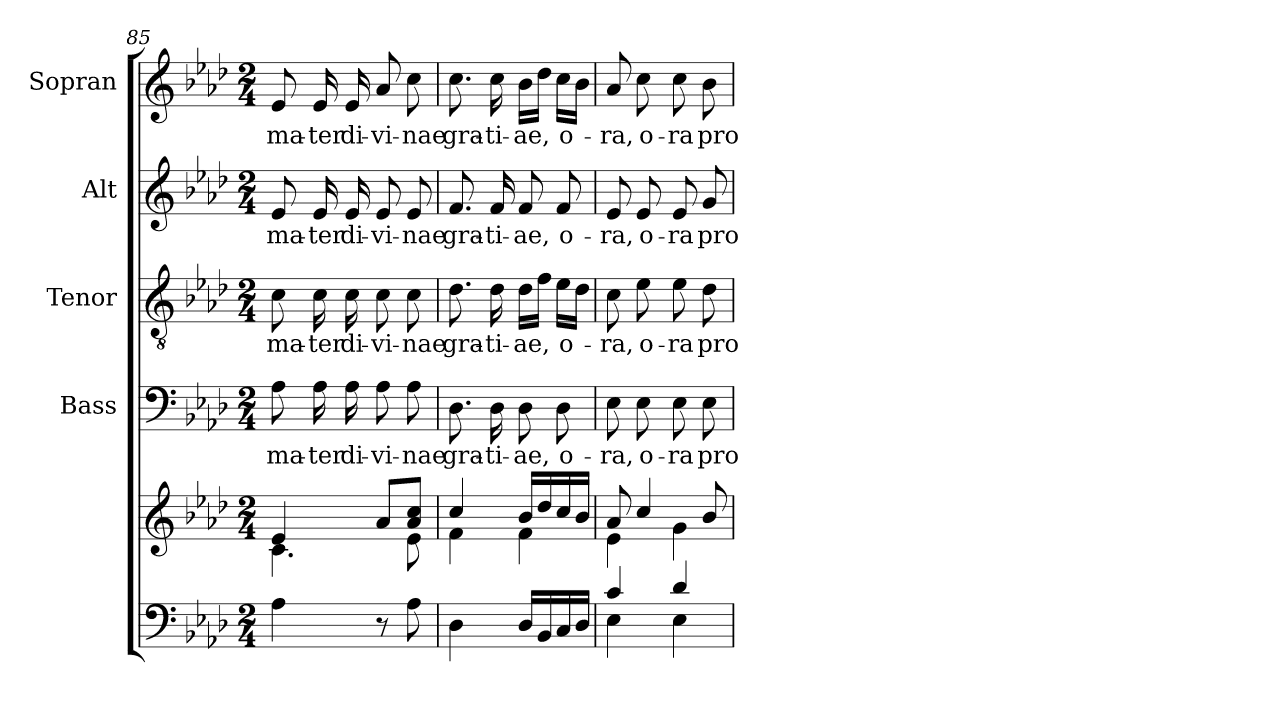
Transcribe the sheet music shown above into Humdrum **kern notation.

**kern	**kern	**kern	**text	**kern	**text	**kern	**text	**kern	**text
*part5	*part5	*part4	*part4	*part3	*part3	*part2	*part2	*part1	*part1
*staff6	*staff5	*staff4	*staff4	*staff3	*staff3	*staff2	*staff2	*staff1	*staff1
*	*	*I"Bass	*	*I"Tenor	*	*I"Alt	*	*I"Sopran	*
*	*	*I'B.	*	*I'T.	*	*I'A.	*	*I'S.	*
*clefF4	*clefG2	*clefF4	*	*clefGv2	*	*clefG2	*	*clefG2	*
*k[b-e-a-d-]	*k[b-e-a-d-]	*k[b-e-a-d-]	*	*k[b-e-a-d-]	*	*k[b-e-a-d-]	*	*k[b-e-a-d-]	*
*A-:	*A-:	*A-:	*	*A-:	*	*A-:	*	*A-:	*
*M2/4	*M2/4	*M2/4	*	*M2/4	*	*M2/4	*	*M2/4	*
=85	=85	=85	=85	=85	=85	=85	=85	=85	=85
*	*^	*	*	*	*	*	*	*	*
!	!	!	!	!LO:LY:b	!	!LO:LY:b	!	!LO:LY:b	!	!LO:LY:b
4A-\	4e-/	4.c\	8A-\	ma-	8c\	ma-	8e-/	ma-	8e-/	ma-
!	!	!	!	!LO:LY:b	!	!LO:LY:b	!	!LO:LY:b	!	!LO:LY:b
.	.	.	16A-\	-ter	16c\	-ter	16e-/	-ter	16e-/	-ter
!	!	!	!	!LO:LY:b	!	!LO:LY:b	!	!LO:LY:b	!	!LO:LY:b
.	.	.	16A-\	di-	16c\	di-	16e-/	di-	16e-/	di-
!	!	!	!	!LO:LY:b	!	!LO:LY:b	!	!LO:LY:b	!	!LO:LY:b
8r	8a-/L	.	8A-\	-vi-	8c\	-vi-	8e-/	-vi-	8a-/	-vi-
!	!	!	!	!LO:LY:b	!	!LO:LY:b	!	!LO:LY:b	!	!LO:LY:b
8A-\	8a-/ 8cc/J	8e-\	8A-\	-nae	8c\	-nae	8e-/	-nae	8cc\	-nae
!!LO:LB:g=z
=86	=86	=86	=86	=86	=86	=86	=86	=86	=86	=86
!	!	!	!	!LO:LY:b	!	!LO:LY:b	!	!LO:LY:b	!	!LO:LY:b
4D-\	4cc/	4f\	8.D-\	gra-	8.d-\	gra-	8.f/	gra-	8.cc\	gra-
!	!	!	!	!LO:LY:b	!	!LO:LY:b	!	!LO:LY:b	!	!LO:LY:b
.	.	.	16D-\	-ti-	16d-\	-ti-	16f/	-ti-	16cc\	-ti-
!	!	!	!	!LO:LY:b	!	!LO:LY:b	!	!LO:LY:b	!	!LO:LY:b
16D-/LL	16b-/LL	4f\	8D-\	-ae,	16d-\LL	-ae,	8f/	-ae,	16b-\LL	-ae,
16BB-/	16dd-/	.	.	.	16f\JJ	.	.	.	16dd-\JJ	.
!	!	!	!	!LO:LY:b	!	!LO:LY:b	!	!LO:LY:b	!	!LO:LY:b
16C/	16cc/	.	8D-\	o-	16e-\LL	o-	8f/	o-	16cc\LL	o-
16D-/JJ	16b-/JJ	.	.	.	16d-\JJ	.	.	.	16b-\JJ	.
=87	=87	=87	=87	=87	=87	=87	=87	=87	=87	=87
*^	*	*	*	*	*	*	*	*	*	*
!	!	!	!	!	!LO:LY:b	!	!LO:LY:b	!	!LO:LY:b	!	!LO:LY:b
4c/	4E-\	8a-/	4e-\	8E-\	-ra,	8c\	-ra,	8e-/	-ra,	8a-/	-ra,
!	!	!	!	!	!LO:LY:b	!	!LO:LY:b	!	!LO:LY:b	!	!LO:LY:b
.	.	4cc/	.	8E-\	o-	8e-\	o-	8e-/	o-	8cc\	o-
!	!	!	!	!	!LO:LY:b	!	!LO:LY:b	!	!LO:LY:b	!	!LO:LY:b
4d-/	4E-\	.	4g\	8E-\	-ra	8e-\	-ra	8e-/	-ra	8cc\	-ra
!	!	!	!	!	!LO:LY:b	!	!LO:LY:b	!	!LO:LY:b	!	!LO:LY:b
.	.	8b-/	.	8E-\	pro	8d-\	pro	8g/	pro	8b-\	pro
*v	*v	*	*	*	*	*	*	*	*	*	*
*	*v	*v	*	*	*	*	*	*	*	*
=	=	=	=	=	=	=	=	=	=
*-	*-	*-	*-	*-	*-	*-	*-	*-	*-
